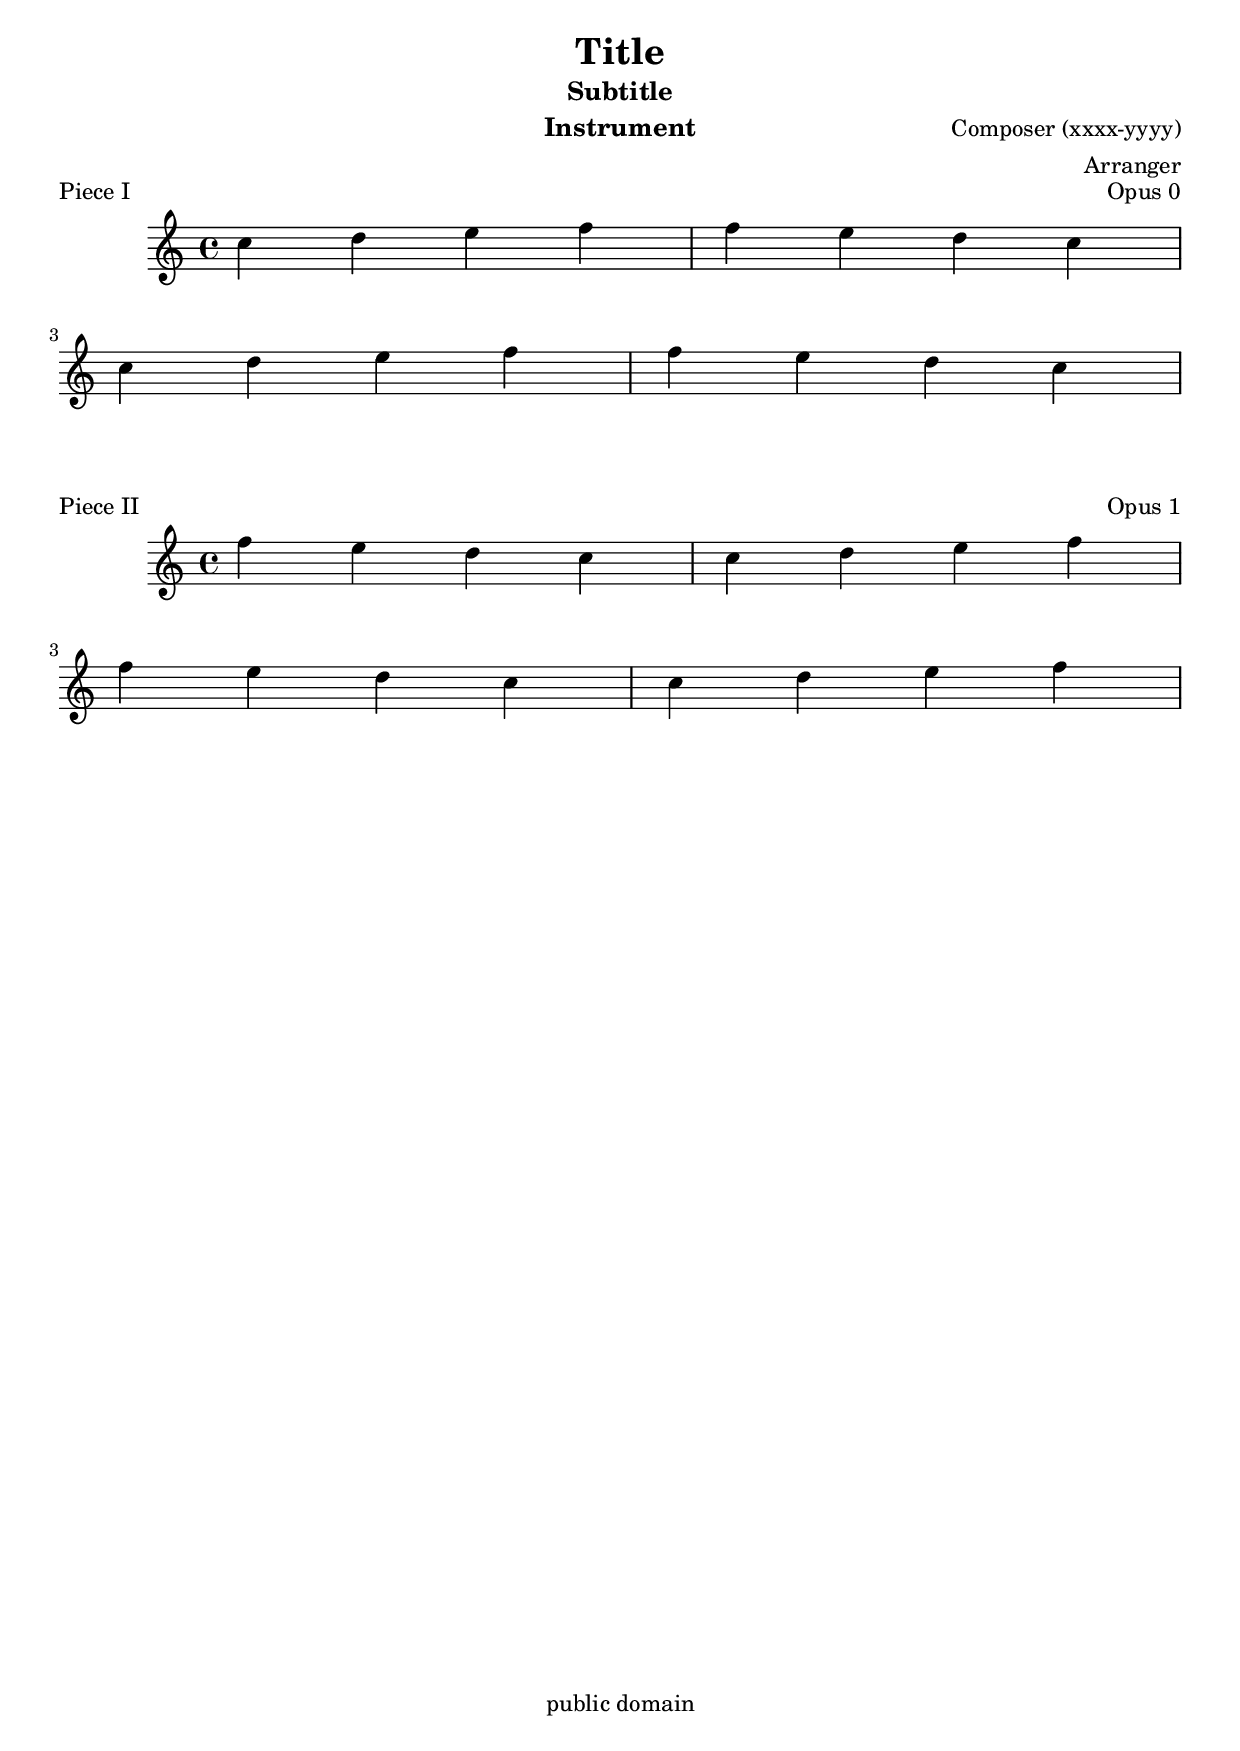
\header{
filename = 	"title.ly";
title = 		"Title";
subtitle = 	"Subtitle";
composer=	"Composer (xxxx-yyyy)";
arranger = 	"Arranger";
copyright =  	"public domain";
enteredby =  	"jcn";
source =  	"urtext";
instrument=	"Instrument";
}

\version "1.3.117";

\score{
	\notes
	  \relative c'{
		c' d e f f e d c \break
		c d e f f e d c
	}
	\header{
	opus = 		"Opus 0";
	piece =		"Piece I";
	override="Overdriven";
	}
}


\score{
	\notes
	\relative c' {
	    f' e d c c d e f \break
	    f e d c c d e f
	}
	\header{ 
	piece =	"Piece II"; 
	opus = 		"Opus 1";
	}
}

